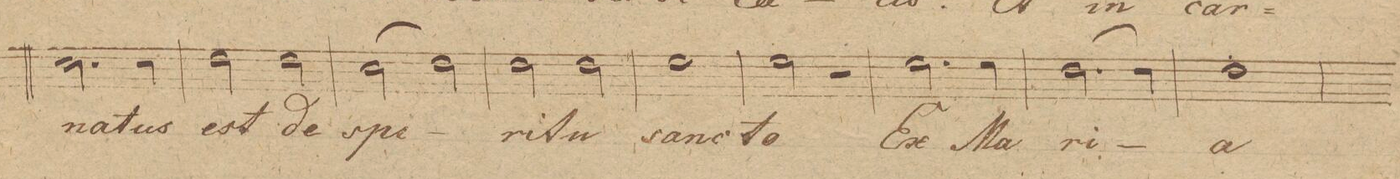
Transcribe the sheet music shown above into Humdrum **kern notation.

**kern	**text	**dynam
*I"Baſso 1mo	*	*
*clefF4	*	*
*k[]	*	*
*met(c|)	*	*
*M2/2	*	*
2.E\	-na-	.
4E\	-tus	.
=43	=43	=43
2F\	est	.
2F\	de	.
=44	=44	=44
(2E\	spi-	.
2F\)	.	.
=45	=45	=45
2F\	-ri-	.
2F\	-tu	.
=46	=46	=46
1G	sanc-	.
=47	=47	=47
2G\	-to	.
2r	.	.
=48	=48	=48
2.G\	Ex	.
4G\	Ma-	.
=49	=49	=49
(2.F\	-ri-	.
4F\)	.	.
=50	=50	=50
1F	-a	.
=51	=51	=51
*-	*-	*-
